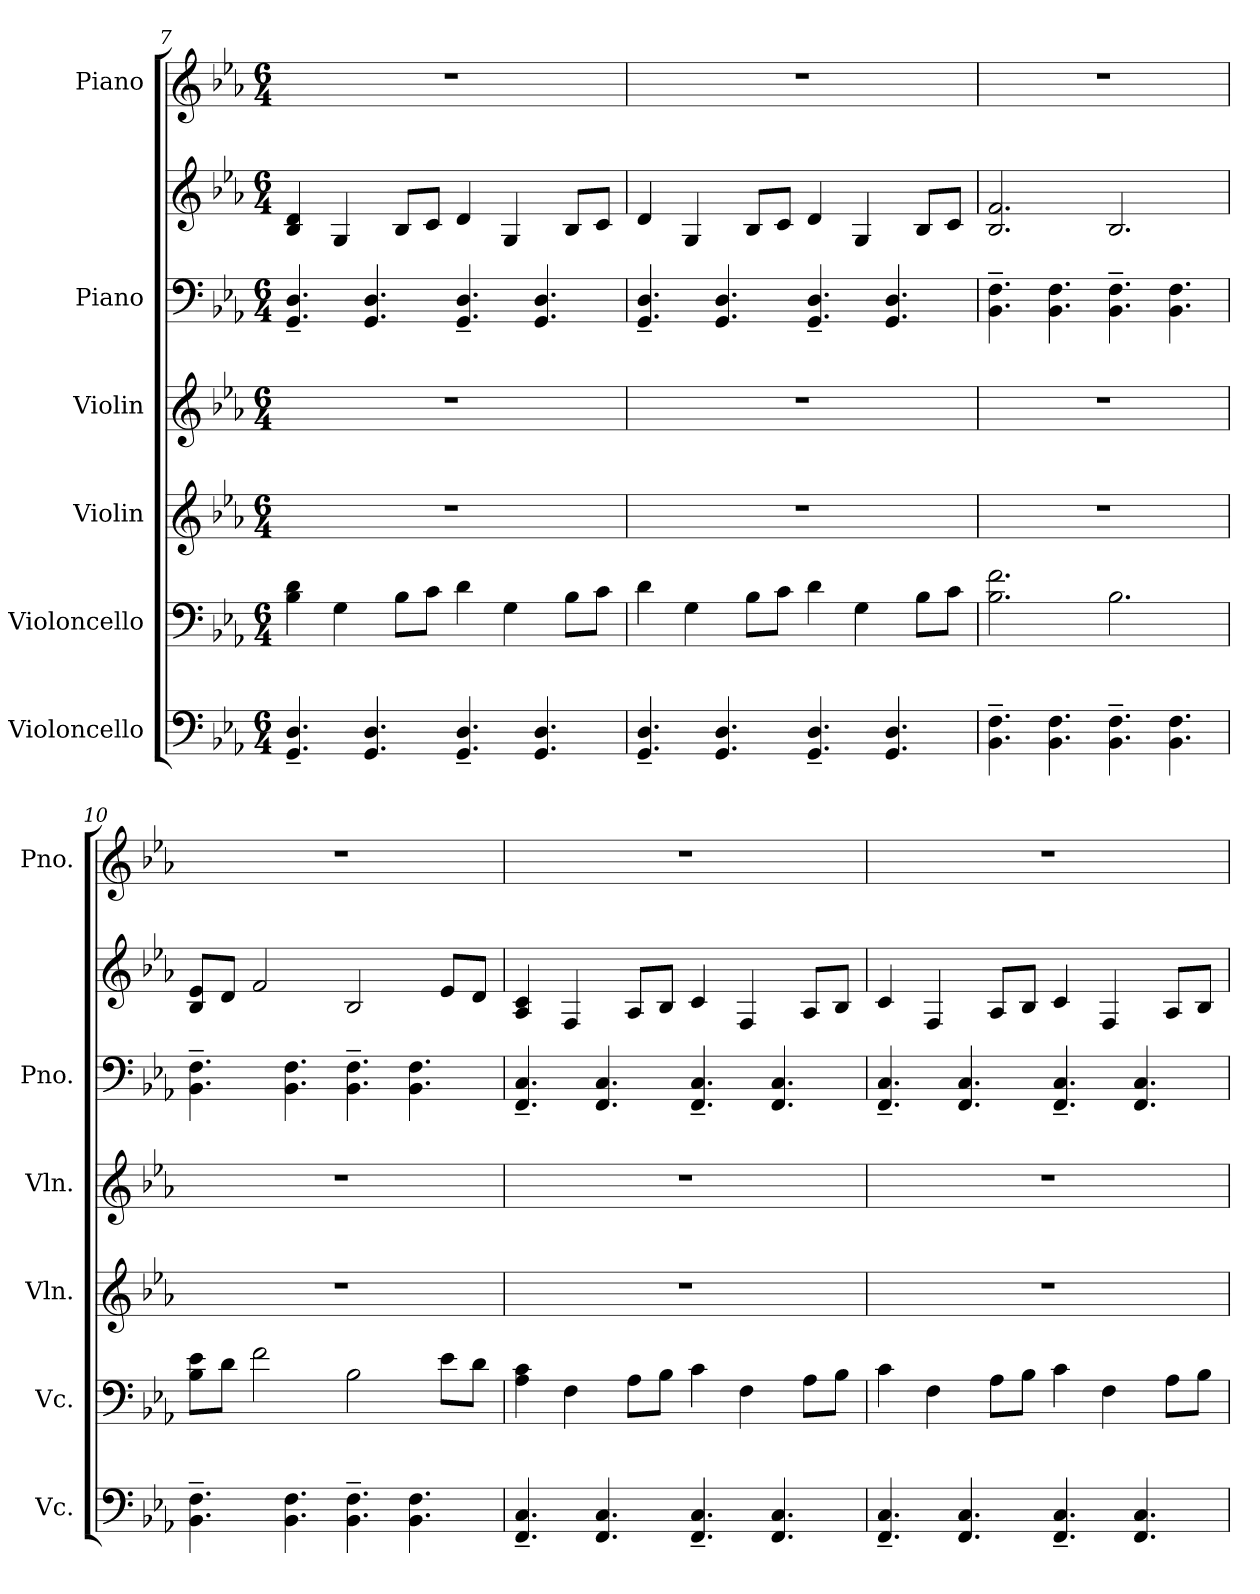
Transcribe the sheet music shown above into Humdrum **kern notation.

**kern	**kern	**kern	**kern	**kern	**kern	**kern
*part6	*part5	*part4	*part3	*part2	*part2	*part1
*staff7	*staff6	*staff5	*staff4	*staff3	*staff2	*staff1
*I"Violoncello	*I"Violoncello	*I"Violin	*I"Violin	*I"Piano	*	*I"Piano
*I'Vc.	*I'Vc.	*I'Vln.	*I'Vln.	*I'Pno.	*	*I'Pno.
*clefF4	*clefF4	*clefG2	*clefG2	*clefF4	*clefG2	*clefG2
*k[b-e-a-]	*k[b-e-a-]	*k[b-e-a-]	*k[b-e-a-]	*k[b-e-a-]	*k[b-e-a-]	*k[b-e-a-]
*M6/4	*M6/4	*M6/4	*M6/4	*M6/4	*M6/4	*M6/4
=7	=7	=7	=7	=7	=7	=7
4.GG/~ 4.D/~	4B-\ 4d\	1.r	1.r	4.GG/~ 4.D/~	4B-/ 4d/	1.r
.	4G\	.	.	.	4G/	.
4.GG/ 4.D/	.	.	.	4.GG/ 4.D/	.	.
.	8B-\L	.	.	.	8B-/L	.
.	8c\J	.	.	.	8c/J	.
4.GG/~ 4.D/~	4d\	.	.	4.GG/~ 4.D/~	4d/	.
.	4G\	.	.	.	4G/	.
4.GG/ 4.D/	.	.	.	4.GG/ 4.D/	.	.
.	8B-\L	.	.	.	8B-/L	.
.	8c\J	.	.	.	8c/J	.
!!LO:LB:g=z
=8	=8	=8	=8	=8	=8	=8
4.GG/~ 4.D/~	4d\	1.r	1.r	4.GG/~ 4.D/~	4d/	1.r
.	4G\	.	.	.	4G/	.
4.GG/ 4.D/	.	.	.	4.GG/ 4.D/	.	.
.	8B-\L	.	.	.	8B-/L	.
.	8c\J	.	.	.	8c/J	.
4.GG/~ 4.D/~	4d\	.	.	4.GG/~ 4.D/~	4d/	.
.	4G\	.	.	.	4G/	.
4.GG/ 4.D/	.	.	.	4.GG/ 4.D/	.	.
.	8B-\L	.	.	.	8B-/L	.
.	8c\J	.	.	.	8c/J	.
=9	=9	=9	=9	=9	=9	=9
4.BB-\~ 4.F\~	2.B-\ 2.f\	1.r	1.r	4.BB-\~ 4.F\~	2.B-/ 2.f/	1.r
4.BB-\ 4.F\	.	.	.	4.BB-\ 4.F\	.	.
4.BB-\~ 4.F\~	2.B-\	.	.	4.BB-\~ 4.F\~	2.B-/	.
4.BB-\ 4.F\	.	.	.	4.BB-\ 4.F\	.	.
=10	=10	=10	=10	=10	=10	=10
4.BB-\~ 4.F\~	8B-\ 8e-\L	1.r	1.r	4.BB-\~ 4.F\~	8B-/ 8e-/L	1.r
.	8d\J	.	.	.	8d/J	.
.	2f\	.	.	.	2f/	.
4.BB-\ 4.F\	.	.	.	4.BB-\ 4.F\	.	.
4.BB-\~ 4.F\~	2B-\	.	.	4.BB-\~ 4.F\~	2B-/	.
4.BB-\ 4.F\	.	.	.	4.BB-\ 4.F\	.	.
.	8e-\L	.	.	.	8e-/L	.
.	8d\J	.	.	.	8d/J	.
=11	=11	=11	=11	=11	=11	=11
4.FF/~ 4.C/~	4A-\ 4c\	1.r	1.r	4.FF/~ 4.C/~	4A-/ 4c/	1.r
.	4F\	.	.	.	4F/	.
4.FF/ 4.C/	.	.	.	4.FF/ 4.C/	.	.
.	8A-\L	.	.	.	8A-/L	.
.	8B-\J	.	.	.	8B-/J	.
4.FF/~ 4.C/~	4c\	.	.	4.FF/~ 4.C/~	4c/	.
.	4F\	.	.	.	4F/	.
4.FF/ 4.C/	.	.	.	4.FF/ 4.C/	.	.
.	8A-\L	.	.	.	8A-/L	.
.	8B-\J	.	.	.	8B-/J	.
=12	=12	=12	=12	=12	=12	=12
4.FF/~ 4.C/~	4c\	1.r	1.r	4.FF/~ 4.C/~	4c/	1.r
.	4F\	.	.	.	4F/	.
4.FF/ 4.C/	.	.	.	4.FF/ 4.C/	.	.
.	8A-\L	.	.	.	8A-/L	.
.	8B-\J	.	.	.	8B-/J	.
4.FF/~ 4.C/~	4c\	.	.	4.FF/~ 4.C/~	4c/	.
.	4F\	.	.	.	4F/	.
4.FF/ 4.C/	.	.	.	4.FF/ 4.C/	.	.
.	8A-\L	.	.	.	8A-/L	.
.	8B-\J	.	.	.	8B-/J	.
=	=	=	=	=	=	=
*-	*-	*-	*-	*-	*-	*-
